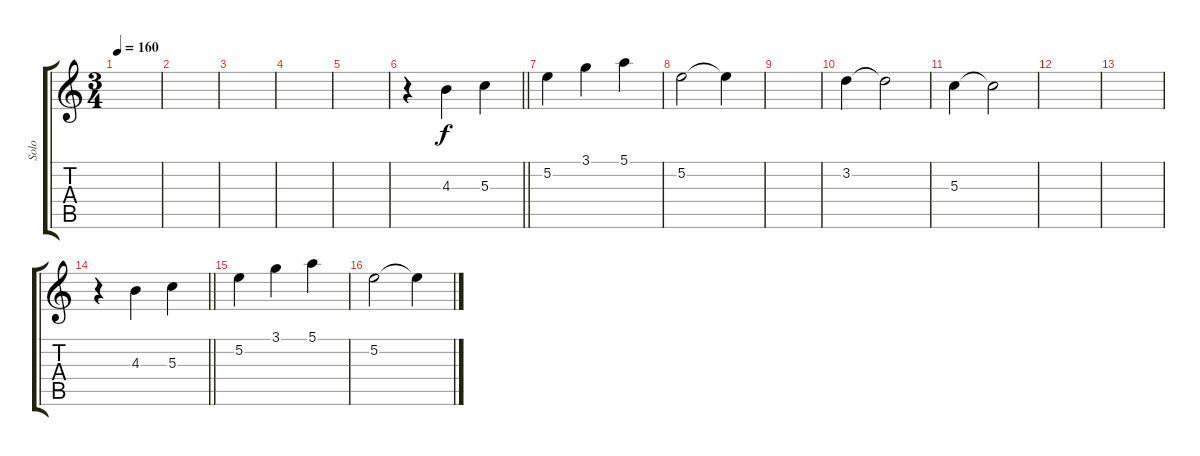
\track ("Solo" "Solo") {solo instrument acousticguitarsteel}
\staff {score tabs}
\tuning (E4 B3 G3 D3 A2 E2) {hide}
\ts (3 4)
\tempo 160
\clef g2
\ks c
|
|
|
|
|
\barLineRight lightlight
r.4 4.3.4 5.3.4 |
5.2.4 3.1.4 5.1.4 |
5.2.2 5.2{t}.4 |
|
3.2.4 3.2{t}.2 |
5.3.4 5.3{t}.2 |
|
|
\barLineRight lightlight
r.4 4.3.4 5.3.4 |
5.2.4 3.1.4 5.1.4 |
5.2.2 5.2{t}.4
